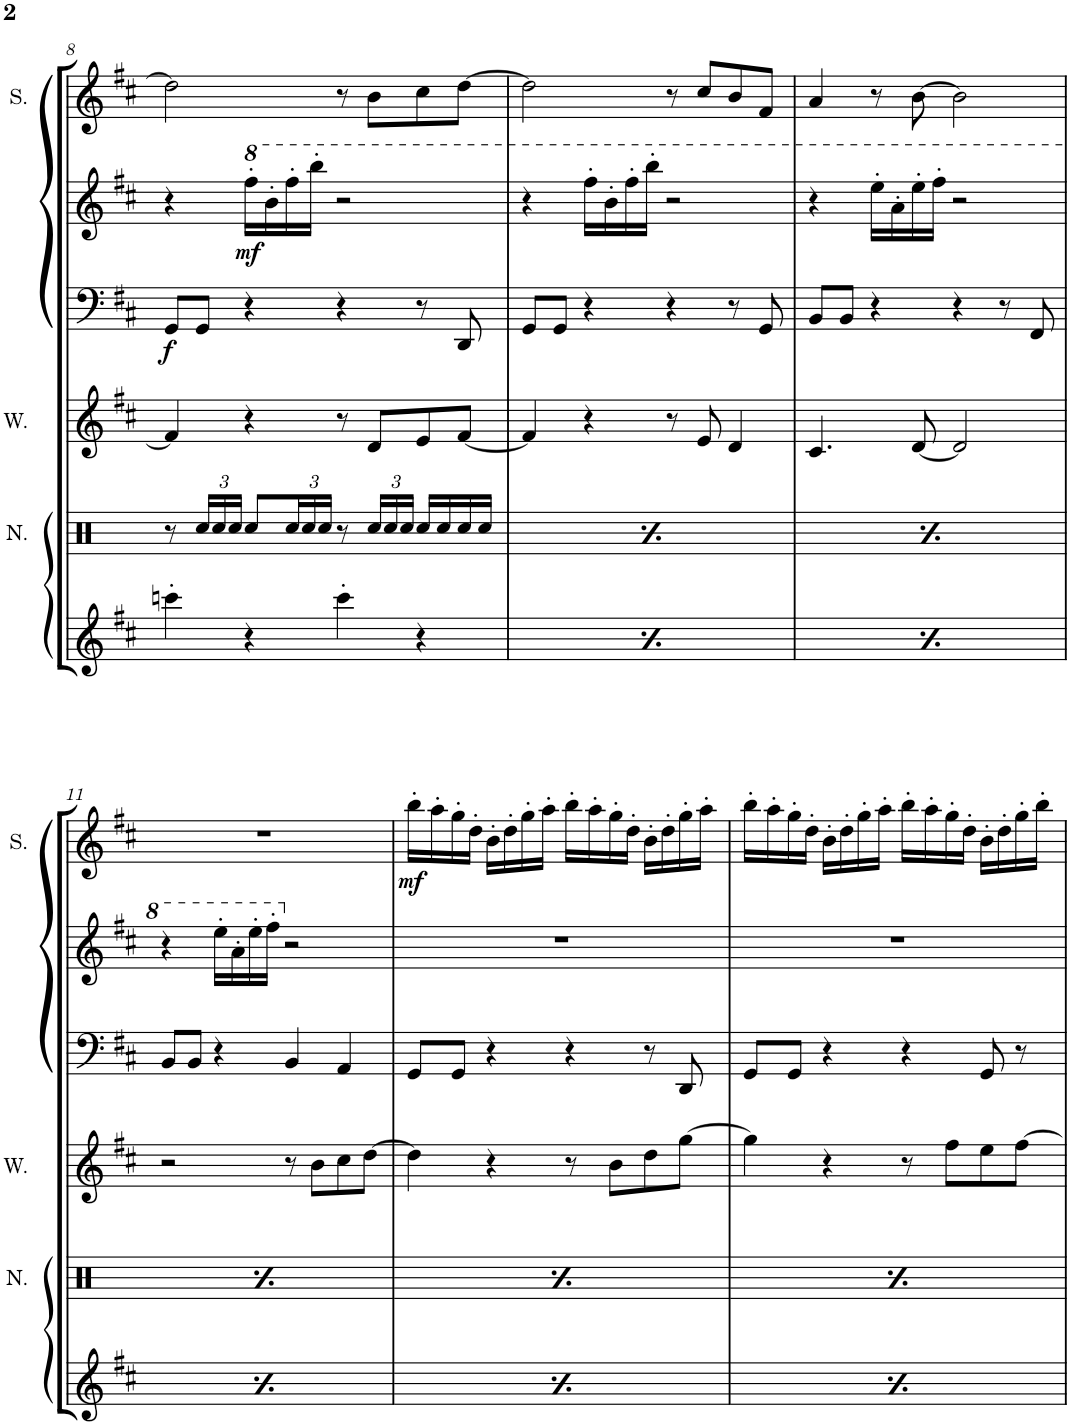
**kern	**kern	**kern	**kern	**dynam	**kern	**dynam	**kern	**dynam
*part6	*part5	*part4	*part3	*part3	*part2	*part2	*part1	*part1
*staff6	*staff5	*staff4	*staff3	*staff3	*staff2	*staff2	*staff1	*staff1
*I"Hand Bells	*I"Noise	*I"Wave	*I"Saw Synthesizer	*	*I"Square Synthesizer	*	*I"Square	*
*	*I'N.	*I'W.	*	*	*	*	*I'S.	*
!!LO:PB:g=z
*clefG2	*clefX	*clefG2	*clefF4	*	*clefG2	*	*clefG2	*
*Trd-7c-12	*	*	*	*	*	*	*	*
*k[f#c#]	*k[]	*k[f#c#]	*k[f#c#]	*	*k[f#c#]	*	*k[f#c#]	*
*M4/4	*M4/4	*M4/4	*M4/4	*	*M4/4	*	*M4/4	*
*met(c)	*met(c)	*met(c)	*met(c)	*	*met(c)	*	*met(c)	*
=8	=8	=8	=8	=8	=8	=8	=8	=8
!	!	!	!	!LO:DY:b	!	!	!	!
4cccn'\	8r	4f#/]	8GG/L	f	4r	.	2dd\]	.
*	*Xbrackettup	*	*	*	*	*	*	*
.	24Rcc/LL	.	8GG/J	.	.	.	.	.
.	24Rcc/	.	.	.	.	.	.	.
.	24Rcc/JJ	.	.	.	.	.	.	.
*	*	*	*	*	*8va	*	*	*
!	!	!	!	!	!	!LO:DY:b	!	!
4r	8Rcc/L	4r	4r	.	16fff#'\LL	mf	.	.
.	.	.	.	.	16bb'\	.	.	.
.	24Rcc/L	.	.	.	16fff#'\	.	.	.
.	24Rcc/	.	.	.	.	.	.	.
.	.	.	.	.	16bbb'\JJ	.	.	.
.	24Rcc/JJ	.	.	.	.	.	.	.
4ccc'\	8r	8r	4r	.	2r	.	8r	.
.	24Rcc/LL	8d/L	.	.	.	.	8b\L	.
.	24Rcc/	.	.	.	.	.	.	.
.	24Rcc/JJ	.	.	.	.	.	.	.
4r	16Rcc/LL	8e/	8r	.	.	.	8cc#\	.
.	16Rcc/	.	.	.	.	.	.	.
.	16Rcc/	[8f#/J	8DD/	.	.	.	[8dd\J	.
.	16Rcc/JJ	.	.	.	.	.	.	.
=9	=9	=9	=9	=9	=9	=9	=9	=9
4cccn'\	8r	4f#/]	8GG/L	.	4r	.	2dd\]	.
.	24Rcc/LL	.	8GG/J	.	.	.	.	.
.	24Rcc/	.	.	.	.	.	.	.
.	24Rcc/JJ	.	.	.	.	.	.	.
4r	8Rcc/L	4r	4r	.	16fff#'\LL	.	.	.
.	.	.	.	.	16bb'\	.	.	.
.	24Rcc/L	.	.	.	16fff#'\	.	.	.
.	24Rcc/	.	.	.	.	.	.	.
.	.	.	.	.	16bbb'\JJ	.	.	.
.	24Rcc/JJ	.	.	.	.	.	.	.
4ccc'\	8r	8r	4r	.	2r	.	8r	.
.	24Rcc/LL	8e/	.	.	.	.	8cc#/L	.
.	24Rcc/	.	.	.	.	.	.	.
.	24Rcc/JJ	.	.	.	.	.	.	.
4r	16Rcc/LL	4d/	8r	.	.	.	8b/	.
.	16Rcc/	.	.	.	.	.	.	.
.	16Rcc/	.	8GG/	.	.	.	8f#/J	.
.	16Rcc/JJ	.	.	.	.	.	.	.
=10	=10	=10	=10	=10	=10	=10	=10	=10
4cccn'\	8r	4.c#/	8BB/L	.	4r	.	4a/	.
.	24Rcc/LL	.	8BB/J	.	.	.	.	.
.	24Rcc/	.	.	.	.	.	.	.
.	24Rcc/JJ	.	.	.	.	.	.	.
4r	8Rcc/L	.	4r	.	16eee'\LL	.	8r	.
.	.	.	.	.	16aa'\	.	.	.
.	24Rcc/L	[8d/	.	.	16eee'\	.	[8b\	.
.	24Rcc/	.	.	.	.	.	.	.
.	.	.	.	.	16fff#'\JJ	.	.	.
.	24Rcc/JJ	.	.	.	.	.	.	.
4ccc'\	8r	2d/]	4r	.	2r	.	2b\]	.
.	24Rcc/LL	.	.	.	.	.	.	.
.	24Rcc/	.	.	.	.	.	.	.
.	24Rcc/JJ	.	.	.	.	.	.	.
4r	16Rcc/LL	.	8r	.	.	.	.	.
.	16Rcc/	.	.	.	.	.	.	.
.	16Rcc/	.	8FF#/	.	.	.	.	.
.	16Rcc/JJ	.	.	.	.	.	.	.
!!LO:LB:g=z
=11	=11	=11	=11	=11	=11	=11	=11	=11
4cccn'\	8r	2r	8BB/L	.	4r	.	1r	.
.	24Rcc/LL	.	8BB/J	.	.	.	.	.
.	24Rcc/	.	.	.	.	.	.	.
.	24Rcc/JJ	.	.	.	.	.	.	.
4r	8Rcc/L	.	4r	.	16eee'\LL	.	.	.
.	.	.	.	.	16aa'\	.	.	.
.	24Rcc/L	.	.	.	16eee'\	.	.	.
.	24Rcc/	.	.	.	.	.	.	.
.	.	.	.	.	16fff#'\JJ	.	.	.
.	24Rcc/JJ	.	.	.	.	.	.	.
*	*	*	*	*	*X8va	*	*	*
4ccc'\	8r	8r	4BB/	.	2r	.	.	.
.	24Rcc/LL	8b\L	.	.	.	.	.	.
.	24Rcc/	.	.	.	.	.	.	.
.	24Rcc/JJ	.	.	.	.	.	.	.
4r	16Rcc/LL	8cc#\	4AA/	.	.	.	.	.
.	16Rcc/	.	.	.	.	.	.	.
.	16Rcc/	[8dd\J	.	.	.	.	.	.
.	16Rcc/JJ	.	.	.	.	.	.	.
=12	=12	=12	=12	=12	=12	=12	=12	=12
!	!	!	!	!	!	!	!	!LO:DY:b
4cccn'\	8r	4dd\]	8GG/L	.	1r	.	16bb'\LL	mf
.	.	.	.	.	.	.	16aa'\	.
.	24Rcc/LL	.	8GG/J	.	.	.	16gg'\	.
.	24Rcc/	.	.	.	.	.	.	.
.	.	.	.	.	.	.	16dd'\JJ	.
.	24Rcc/JJ	.	.	.	.	.	.	.
4r	8Rcc/L	4r	4r	.	.	.	16b'\LL	.
.	.	.	.	.	.	.	16dd'\	.
.	24Rcc/L	.	.	.	.	.	16gg'\	.
.	24Rcc/	.	.	.	.	.	.	.
.	.	.	.	.	.	.	16aa'\JJ	.
.	24Rcc/JJ	.	.	.	.	.	.	.
4ccc'\	8r	8r	4r	.	.	.	16bb'\LL	.
.	.	.	.	.	.	.	16aa'\	.
.	24Rcc/LL	8b\L	.	.	.	.	16gg'\	.
.	24Rcc/	.	.	.	.	.	.	.
.	.	.	.	.	.	.	16dd'\JJ	.
.	24Rcc/JJ	.	.	.	.	.	.	.
4r	16Rcc/LL	8dd\	8r	.	.	.	16b'\LL	.
.	16Rcc/	.	.	.	.	.	16dd'\	.
.	16Rcc/	[8gg\J	8DD/	.	.	.	16gg'\	.
.	16Rcc/JJ	.	.	.	.	.	16aa'\JJ	.
=13	=13	=13	=13	=13	=13	=13	=13	=13
4cccn'\	8r	4gg\]	8GG/L	.	1r	.	16bb'\LL	.
.	.	.	.	.	.	.	16aa'\	.
.	24Rcc/LL	.	8GG/J	.	.	.	16gg'\	.
.	24Rcc/	.	.	.	.	.	.	.
.	.	.	.	.	.	.	16dd'\JJ	.
.	24Rcc/JJ	.	.	.	.	.	.	.
4r	8Rcc/L	4r	4r	.	.	.	16b'\LL	.
.	.	.	.	.	.	.	16dd'\	.
.	24Rcc/L	.	.	.	.	.	16gg'\	.
.	24Rcc/	.	.	.	.	.	.	.
.	.	.	.	.	.	.	16aa'\JJ	.
.	24Rcc/JJ	.	.	.	.	.	.	.
4ccc'\	8r	8r	4r	.	.	.	16bb'\LL	.
.	.	.	.	.	.	.	16aa'\	.
.	24Rcc/LL	8ff#\L	.	.	.	.	16gg'\	.
.	24Rcc/	.	.	.	.	.	.	.
.	.	.	.	.	.	.	16dd'\JJ	.
.	24Rcc/JJ	.	.	.	.	.	.	.
4r	16Rcc/LL	8ee\	8GG/	.	.	.	16b'\LL	.
.	16Rcc/	.	.	.	.	.	16dd'\	.
.	16Rcc/	[8ff#\J	8r	.	.	.	16gg'\	.
.	16Rcc/JJ	.	.	.	.	.	16bb'\JJ	.
=	=	=	=	=	=	=	=	=
*-	*-	*-	*-	*-	*-	*-	*-	*-
